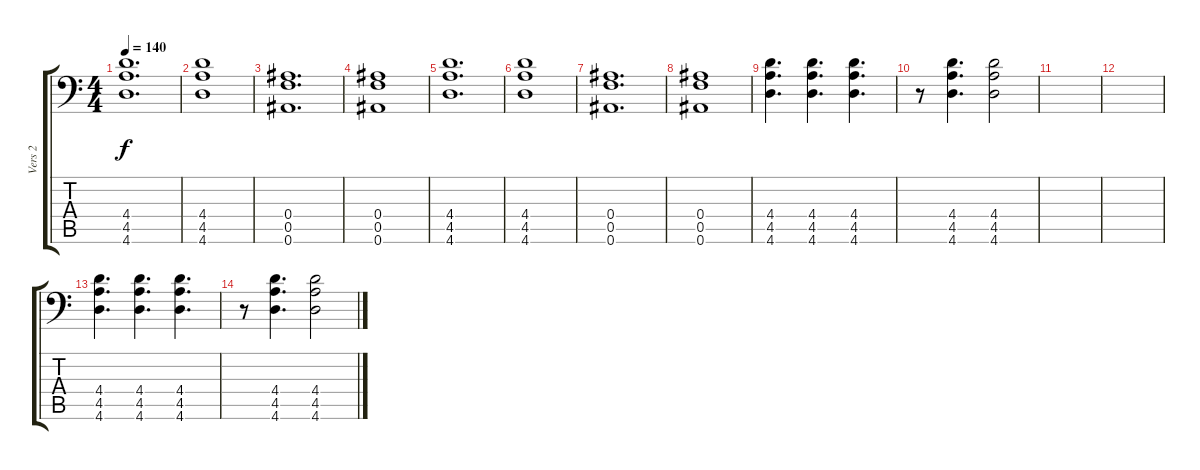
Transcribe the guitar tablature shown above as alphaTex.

\track ("Vers 2" "Vers 2") {instrument electricguitarclean}
\staff {score tabs}
\tuning (C4 G3 Eb3 Bb2 F2 Bb1) {hide}
\ts (4 4)
\tempo 140
\clef f4
\ks c
(4.4 4.5 4.6).1{d dy f} |
(4.4 4.5 4.6).1 |
(0.4 0.5 0.6).1{d} |
(0.4 0.5 0.6).1 |
(4.4 4.5 4.6).1{d} |
(4.4 4.5 4.6).1 |
(0.4 0.5 0.6).1{d} |
(0.4 0.5 0.6).1 |
(4.4 4.5 4.6).4{d} (4.4 4.5 4.6).4{d} (4.4 4.5 4.6).4{d} |
r.8 (4.4 4.5 4.6).4{d} (4.4 4.5 4.6).2 |
|
|
(4.4 4.5 4.6).4{d} (4.4 4.5 4.6).4{d} (4.4 4.5 4.6).4{d} |
r.8 (4.4 4.5 4.6).4{d} (4.4 4.5 4.6).2
